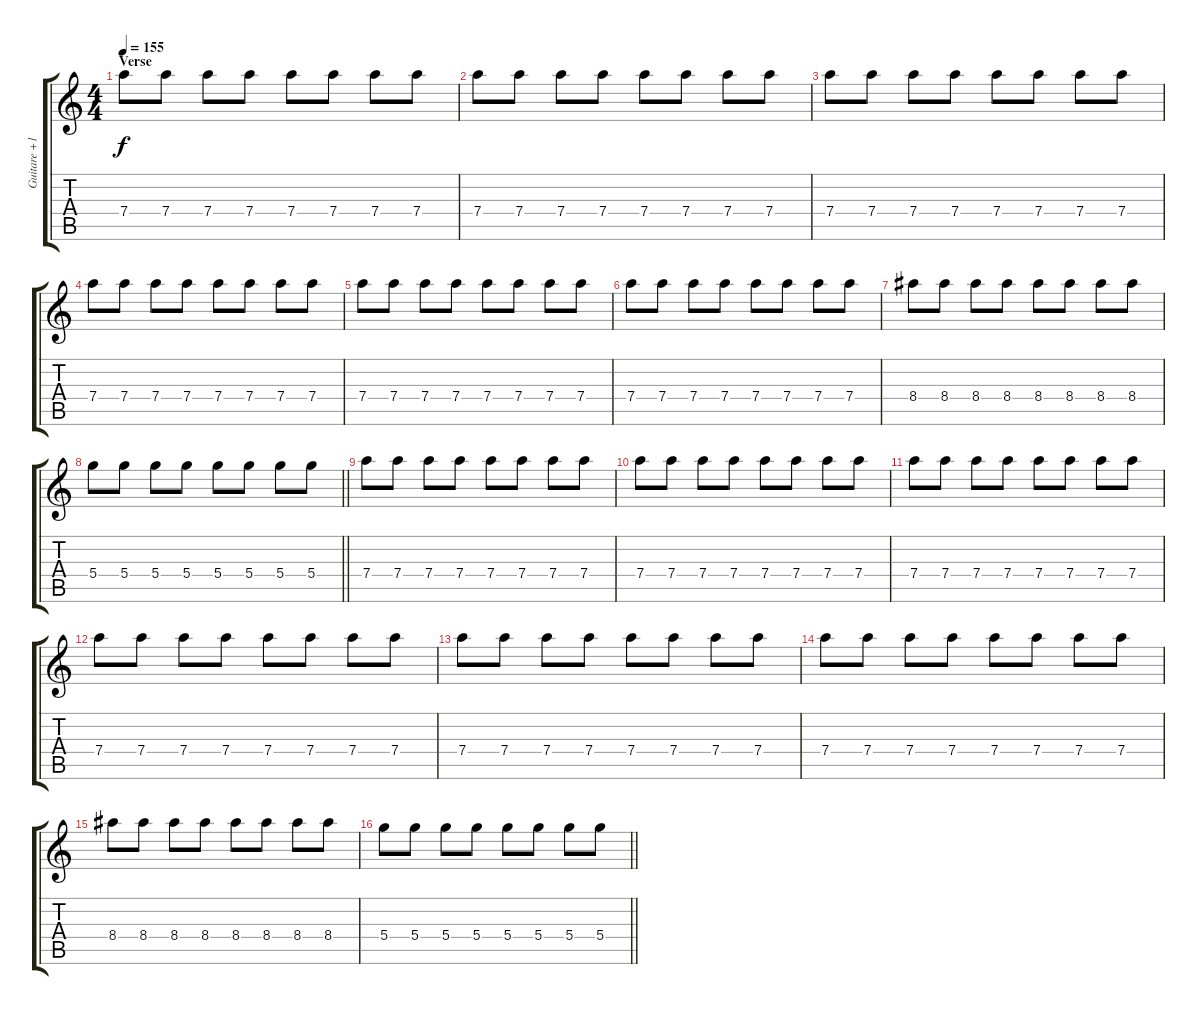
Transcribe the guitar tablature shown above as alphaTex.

\track ("Guitare +1oct" "Guitare +1") {instrument distortionguitar}
\staff {score tabs}
\tuning (E5 B4 G4 D4 A3 D3) {hide}
\ts (4 4)
\section ("" "Verse")
\tempo 155
\clef g2
\ks c
7.4.8{dy f volume 5} 7.4.8 7.4.8 7.4.8 7.4.8 7.4.8 7.4.8 7.4.8 |
7.4.8 7.4.8 7.4.8 7.4.8 7.4.8 7.4.8 7.4.8 7.4.8 |
7.4.8 7.4.8 7.4.8 7.4.8 7.4.8 7.4.8 7.4.8 7.4.8 |
7.4.8 7.4.8 7.4.8 7.4.8 7.4.8 7.4.8 7.4.8 7.4.8 |
7.4.8 7.4.8 7.4.8 7.4.8 7.4.8 7.4.8 7.4.8 7.4.8 |
7.4.8 7.4.8 7.4.8 7.4.8 7.4.8 7.4.8 7.4.8 7.4.8 |
8.4.8 8.4.8 8.4.8 8.4.8 8.4.8 8.4.8 8.4.8 8.4.8 |
\barLineRight lightlight
5.4.8 5.4.8 5.4.8 5.4.8 5.4.8 5.4.8 5.4.8 5.4.8 |
7.4.8 7.4.8 7.4.8 7.4.8 7.4.8 7.4.8 7.4.8 7.4.8 |
7.4.8 7.4.8 7.4.8 7.4.8 7.4.8 7.4.8 7.4.8 7.4.8 |
7.4.8 7.4.8 7.4.8 7.4.8 7.4.8 7.4.8 7.4.8 7.4.8 |
7.4.8 7.4.8 7.4.8 7.4.8 7.4.8 7.4.8 7.4.8 7.4.8 |
7.4.8 7.4.8 7.4.8 7.4.8 7.4.8 7.4.8 7.4.8 7.4.8 |
7.4.8 7.4.8 7.4.8 7.4.8 7.4.8 7.4.8 7.4.8 7.4.8 |
8.4.8 8.4.8 8.4.8 8.4.8 8.4.8 8.4.8 8.4.8 8.4.8 |
\barLineRight lightlight
5.4.8 5.4.8 5.4.8 5.4.8 5.4.8 5.4.8 5.4.8 5.4.8
